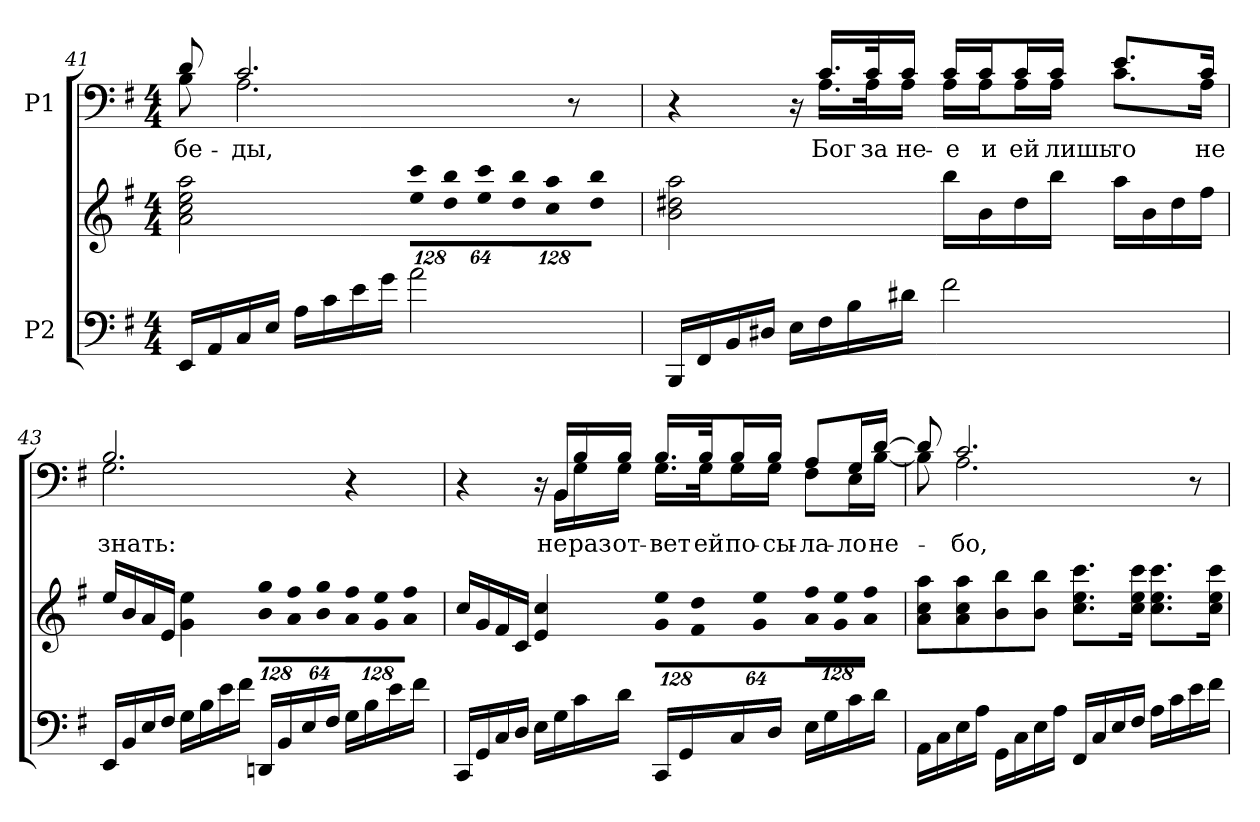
**kern	**kern	**kern	**text
*part2	*part2	*part1	*part1
*staff3	*staff2	*staff1	*staff1
*I"P2	*	*I"P1	*
*clefF4	*clefG2	*clefF4	*
*k[f#]	*k[f#]	*k[f#]	*
*e:	*e:	*e:	*
*M4/4	*M4/4	*M4/4	*
=41	=41	=41	=41
!	!	!	!LO:LY:b:color=#000000
*	*	*^	*
16EEi/LL	2ai\ 2cci 2eei 2aai	8di/	8Bi\	-бе-
16AAi/	.	.	.	.
!	!	!	!	!LO:LY:b:color=#000000
16Ci/	.	2.ci/	2.Ai\	-ды,
16Ei/JJ	.	.	.	.
16Ai\LL	.	.	.	.
16ci\	.	.	.	.
16ei\	.	.	.	.
16gi\JJ	.	.	.	.
*	*Xbrackettup	*	*	*
!	!LO:N:vis=8	!	!	!
2ai\	1024%85eei\ 1024%85ccciL	.	.	.
!	!LO:N:vis=8	!	!	!
.	1024%85ddi\ 1024%85bbi	.	.	.
!	!LO:N:vis=8	!	!	!
.	512%43eei\ 512%43ccciJ	.	.	.
!	!LO:N:vis=8	!	!	!
.	1024%85ddi\ 1024%85bbiL	.	.	.
!	!LO:N:vis=8	!	!	!
.	1024%85cci\ 1024%85aai	.	.	.
.	.	8r	8ryy	.
!	!LO:N:vis=8	!	!	!
.	512%43ddi\ 512%43bbiJ	.	.	.
!!LO:LB:g=z	!!
=42	=42	=42	=42	=42
16BBBi/LL	2bi\ 2dd#Xi 2aai	4r	4ryy	.
16FF#i/	.	.	.	.
16BBi/	.	.	.	.
16D#Xi/JJ	.	.	.	.
16Ei\LL	.	16r	16ryy	.
!	!	!	!	!LO:LY:b:color=#000000
16F#i\	.	16.ci/LL	16.Ai\LL	Бог
16Bi\	.	.	.	.
!	!	!	!	!LO:LY:b:color=#000000
.	.	32ci/K	32Ai\K	за
!	!	!	!	!LO:LY:b:color=#000000
16d#Xi\JJ	.	16ci/JJ	16Ai\JJ	не-
!	!	!	!	!LO:LY:b:color=#000000
2f#i\	16bbi\LL	16ci/LL	16Ai\LL	-е
!	!	!	!	!LO:LY:b:color=#000000
.	16bi\	16ci/J	16Ai\J	и
!	!	!	!	!LO:LY:b:color=#000000
.	16dd#i\	16ci/L	16Ai\L	ей
!	!	!	!	!LO:LY:b:color=#000000
.	16bbi\JJ	16ci/JJ	16Ai\JJ	лишь
!	!	!	!	!LO:LY:b:color=#000000
.	16aai\LL	8.ei/L	8.ci\L	то
.	16bi\	.	.	.
.	16dd#i\	.	.	.
!	!	!	!	!LO:LY:b:color=#000000
.	16ff#i\JJ	16ci/Jk	16Ai\Jk	не
=43	=43	=43	=43	=43
!	!	!	!	!LO:LY:b:color=#000000
16EEi/LL	16eei/LL	2.Bi/	2.Gi\	знать:
16BBi/	16bi/	.	.	.
16Ei/	16ai/	.	.	.
16F#i/JJ	16ei/JJ	.	.	.
16Gi\LL	4gi\ 4eei	.	.	.
16Bi\	.	.	.	.
16ei\	.	.	.	.
16f#i\JJ	.	.	.	.
!	!LO:N:vis=8	!	!	!
16DDni/LL	1024%85bi\ 1024%85ggiL	.	.	.
16BBi/	.	.	.	.
!	!LO:N:vis=8	!	!	!
.	1024%85ai\ 1024%85ff#i	.	.	.
16Ei/	.	.	.	.
!	!LO:N:vis=8	!	!	!
.	512%43bi\ 512%43ggiJ	.	.	.
16F#i/JJ	.	.	.	.
!	!LO:N:vis=8	!	!	!
16Gi\LL	1024%85ai\ 1024%85ff#iL	4r	4ryy	.
16Bi\	.	.	.	.
!	!LO:N:vis=8	!	!	!
.	1024%85gi\ 1024%85eei	.	.	.
16ei\	.	.	.	.
!	!LO:N:vis=8	!	!	!
.	512%43ai\ 512%43ff#iJ	.	.	.
16f#i\JJ	.	.	.	.
!!LO:LB:g=z	!!
=44	=44	=44	=44	=44
16CCi/LL	16cci/LL	4r	4ryy	.
16GGi/	16gi/	.	.	.
16Ci/	16f#i/	.	.	.
16Di/JJ	16ci/JJ	.	.	.
16Ei\LL	4ei/ 4cci	16r	16ryy	.
!	!	!	!	!LO:LY:b:color=#000000
16Gi\	.	16BBi/LL	16BBi\LL	не
!	!	!	!	!LO:LY:b:color=#000000
16ci\	.	16Bi/	16Gi\	раз
!	!	!	!	!LO:LY:b:color=#000000
16di\JJ	.	16Bi/JJ	16Gi\JJ	от-
!	!LO:N:vis=8	!	!	!
!	!	!	!	!LO:LY:b:color=#000000
16CCi/LL	1024%85gi\ 1024%85eeiL	16.Bi/LL	16.Gi\LL	-вет
16GGi/	.	.	.	.
!	!LO:N:vis=8	!	!	!
.	1024%85f#i\ 1024%85ddi	.	.	.
!	!	!	!	!LO:LY:b:color=#000000
.	.	32Bi/Jk	32Gi\Jk	ей
!	!	!	!	!LO:LY:b:color=#000000
16Ci/	.	16Bi/L	16Gi\L	по-
!	!LO:N:vis=8	!	!	!
.	512%43gi\ 512%43eeiJ	.	.	.
!	!	!	!	!LO:LY:b:color=#000000
16Di/JJ	.	16Bi/JJ	16Gi\JJ	-сы-
!	!LO:N:vis=8	!	!	!
!	!	!	!	!LO:LY:b:color=#000000
16Ei\LL	1024%85ai\ 1024%85ff#iL	8Ai/L	8F#i\L	-ла-
16Gi\	.	.	.	.
!	!LO:N:vis=8	!	!	!
.	1024%85gi\ 1024%85eei	.	.	.
!	!	!	!	!LO:LY:b:color=#000000
16ci\	.	16Gi/L	16Ei\L	-ло
!	!LO:N:vis=8	!	!	!
.	512%43ai\ 512%43ff#iJ	.	.	.
!	!	!	!	!LO:LY:b:color=#000000
16di\JJ	.	[>16di/JJ	[<16Bi\JJ	не-
=45	=45	=45	=45	=45
16AAi\LL	8ai\ 8cci 8aaiL	8di/]	8Bi\]	.
16Ci\	.	.	.	.
!	!	!	!	!LO:LY:b:color=#000000
16Ei\	8ai\ 8cci 8aai	2.ci/	2.Ai\	-бо,
16Ai\JJ	.	.	.	.
16GGi\LL	8bi\ 8bbi	.	.	.
16Ci\	.	.	.	.
16Ei\	8bi\ 8bbiJ	.	.	.
16Ai\JJ	.	.	.	.
16FF#i/LL	8.cci\ 8.eei 8.ccciL	.	.	.
16Ci/	.	.	.	.
16Ei/	.	.	.	.
16F#i/JJ	16cci\ 16eei 16ccciJk	.	.	.
16Ai\LL	8.cci\ 8.eei 8.ccciL	.	.	.
16ci\	.	.	.	.
16ei\	.	8r	8ryy	.
16f#i\JJ	16cci\ 16eei 16ccciJk	.	.	.
*	*	*v	*v	*
=	=	=	=
*-	*-	*-	*-
